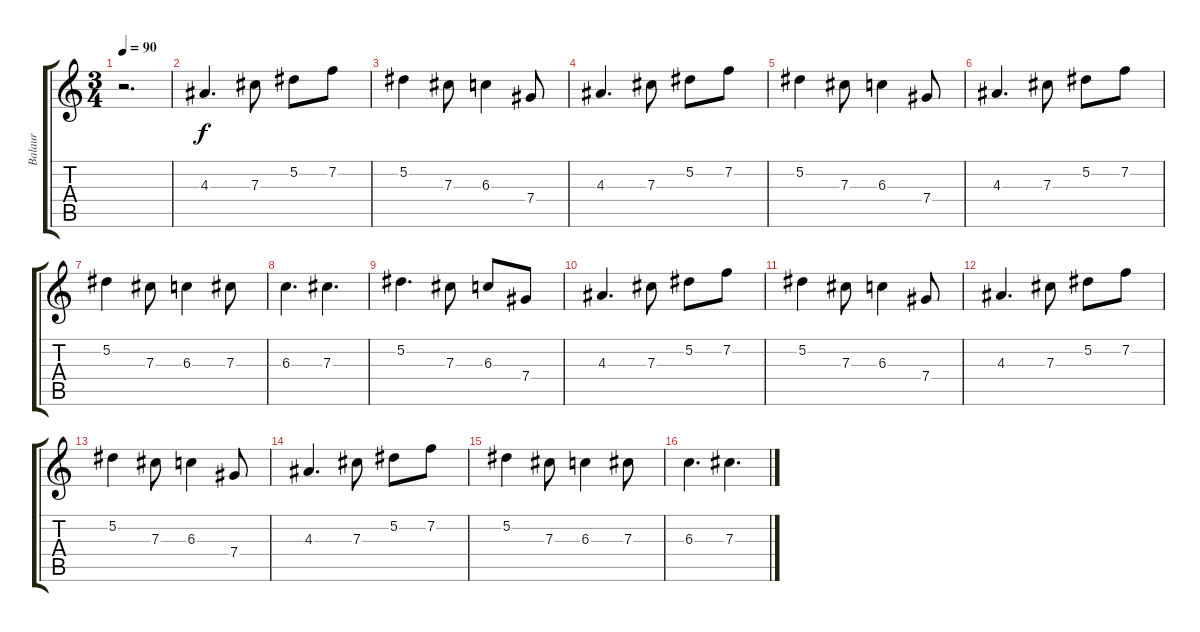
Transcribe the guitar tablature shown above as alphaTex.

\track ("Balaur" "Balaur") {instrument distortionguitar}
\staff {score tabs}
\tuning (Eb4 Bb3 Gb3 Db3 Ab2 Eb2) {hide}
\ts (3 4)
\tempo 90
\clef g2
\ks c
r.2{d dy f} |
4.3.4{d} 7.3.8 5.2.8 7.2.8 |
5.2.4 7.3.8 6.3.4 7.4.8 |
4.3.4{d} 7.3.8 5.2.8 7.2.8 |
5.2.4 7.3.8 6.3.4 7.4.8 |
4.3.4{d} 7.3.8 5.2.8 7.2.8 |
5.2.4 7.3.8 6.3.4 7.3.8 |
6.3.4{d} 7.3.4{d} |
5.2.4{d} 7.3.8 6.3.8 7.4.8 |
4.3.4{d} 7.3.8 5.2.8 7.2.8 |
5.2.4 7.3.8 6.3.4 7.4.8 |
4.3.4{d} 7.3.8 5.2.8 7.2.8 |
5.2.4 7.3.8 6.3.4 7.4.8 |
4.3.4{d} 7.3.8 5.2.8 7.2.8 |
5.2.4 7.3.8 6.3.4 7.3.8 |
6.3.4{d} 7.3.4{d}
